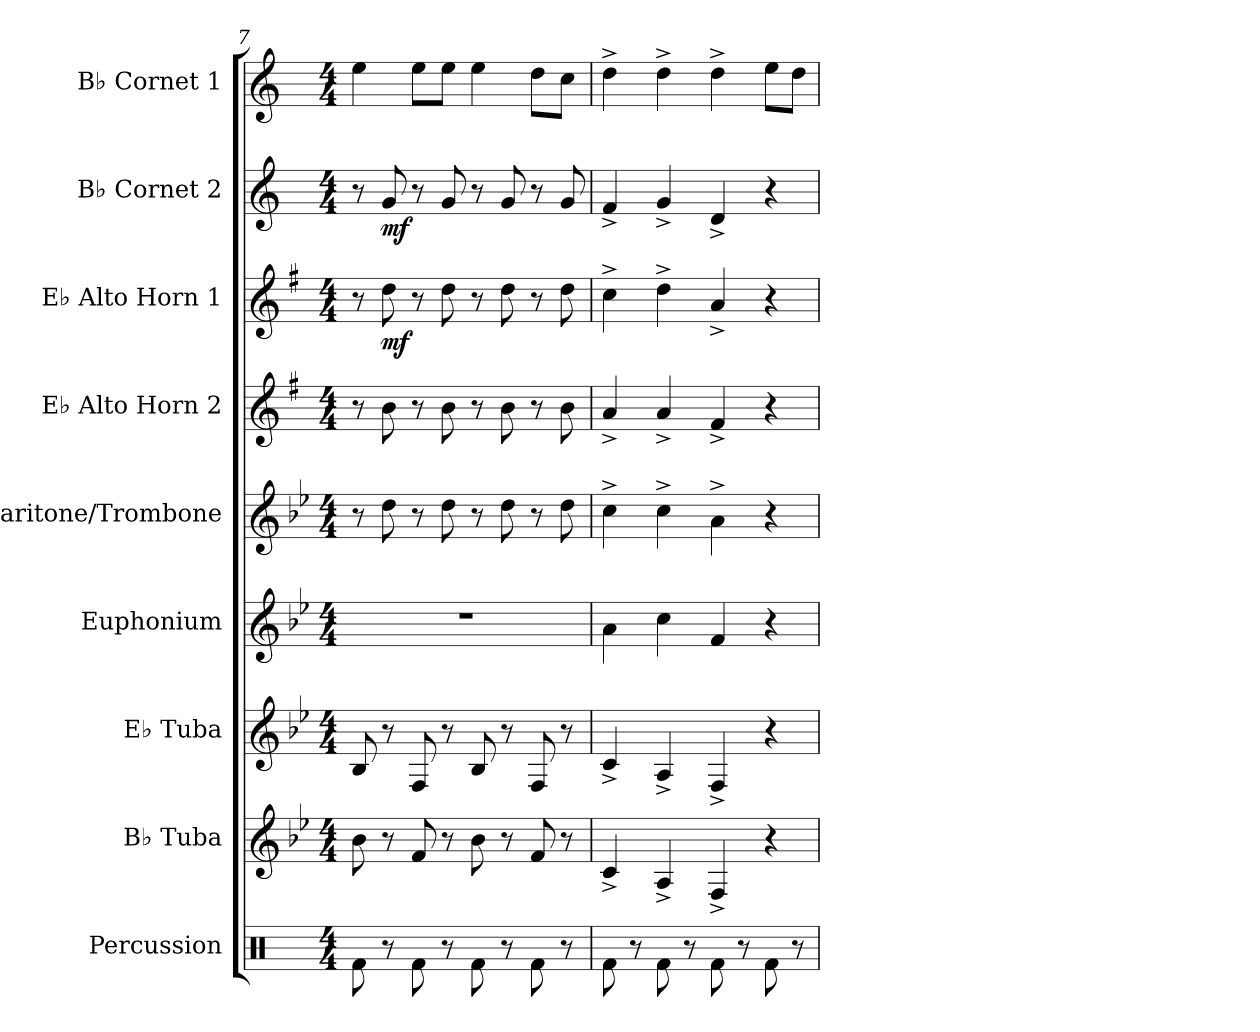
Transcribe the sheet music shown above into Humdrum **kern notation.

**kern	**kern	**kern	**kern	**kern	**kern	**kern	**dynam	**kern	**dynam	**kern
*part9	*part8	*part7	*part6	*part5	*part4	*part3	*part3	*part2	*part2	*part1
*staff9	*staff8	*staff7	*staff6	*staff5	*staff4	*staff3	*staff3	*staff2	*staff2	*staff1
*I"Percussion	*I"B♭ Tuba	*I"E♭ Tuba	*I"Euphonium	*I"Baritone/Trombone	*I"E♭ Alto Horn 2	*I"E♭ Alto Horn 1	*	*I"B♭ Cornet 2	*	*I"B♭ Cornet 1
*I'Perc.	*I'B♭ Tu.	*I'E♭ Tu.	*I'Euph.	*I'Bar./Trb.	*I'E♭ A. Hn. 2	*I'E♭ A. Hn. 1	*	*I'B♭ Cnt. 2	*	*I'B♭ Cnt. 1
!!LO:PB:g=z
*clefX	*clefG2	*clefG2	*clefG2	*clefG2	*clefG2	*clefG2	*	*clefG2	*	*clefG2
*	*ITrd15c26	*ITrd12c21	*ITrd8c14	*ITrd8c14	*ITrd5c9	*ITrd5c9	*	*ITrd1c2	*	*ITrd1c2
*k[]	*k[b-e-]	*k[b-e-]	*k[b-e-]	*k[b-e-]	*k[b-e-]	*k[b-e-]	*	*k[b-e-]	*	*k[b-e-]
*M4/4	*M4/4	*M4/4	*M4/4	*M4/4	*M4/4	*M4/4	*	*M4/4	*	*M4/4
=7	=7	=7	=7	=7	=7	=7	=7	=7	=7	=7
8Rf\	8BB-\	8BB-/	1r	8r	8r	8r	.	8r	.	4dd\
!	!	!	!	!	!	!	!LO:DY:b	!	!LO:DY:b	!
8r	8r	8r	.	8d\	8d\	8f\	mf	8f/	mf	.
8Rf\	8FF/	8FF/	.	8r	8r	8r	.	8r	.	8dd\L
8r	8r	8r	.	8d\	8d\	8f\	.	8f/	.	8dd\J
8Rf\	8BB-\	8BB-/	.	8r	8r	8r	.	8r	.	4dd\
8r	8r	8r	.	8d\	8d\	8f\	.	8f/	.	.
8Rf\	8FF/	8FF/	.	8r	8r	8r	.	8r	.	8cc\L
8r	8r	8r	.	8d\	8d\	8f\	.	8f/	.	8b-\J
=8	=8	=8	=8	=8	=8	=8	=8	=8	=8	=8
8Rf\	4CC^/	4C^/	4A\	4c^\	4c^/	4e-^\	.	4e-^/	.	4cc^\
8r	.	.	.	.	.	.	.	.	.	.
8Rf\	4AAA^/	4AA^/	4c\	4c^\	4c^/	4f^\	.	4f^/	.	4cc^\
8r	.	.	.	.	.	.	.	.	.	.
8Rf\	4FFF^/	4FF^/	4F/	4A^\	4A^/	4c^/	.	4c^/	.	4cc^\
8r	.	.	.	.	.	.	.	.	.	.
8Rf\	4r	4r	4r	4r	4r	4r	.	4r	.	8dd\L
8r	.	.	.	.	.	.	.	.	.	8cc\J
=	=	=	=	=	=	=	=	=	=	=
*-	*-	*-	*-	*-	*-	*-	*-	*-	*-	*-
